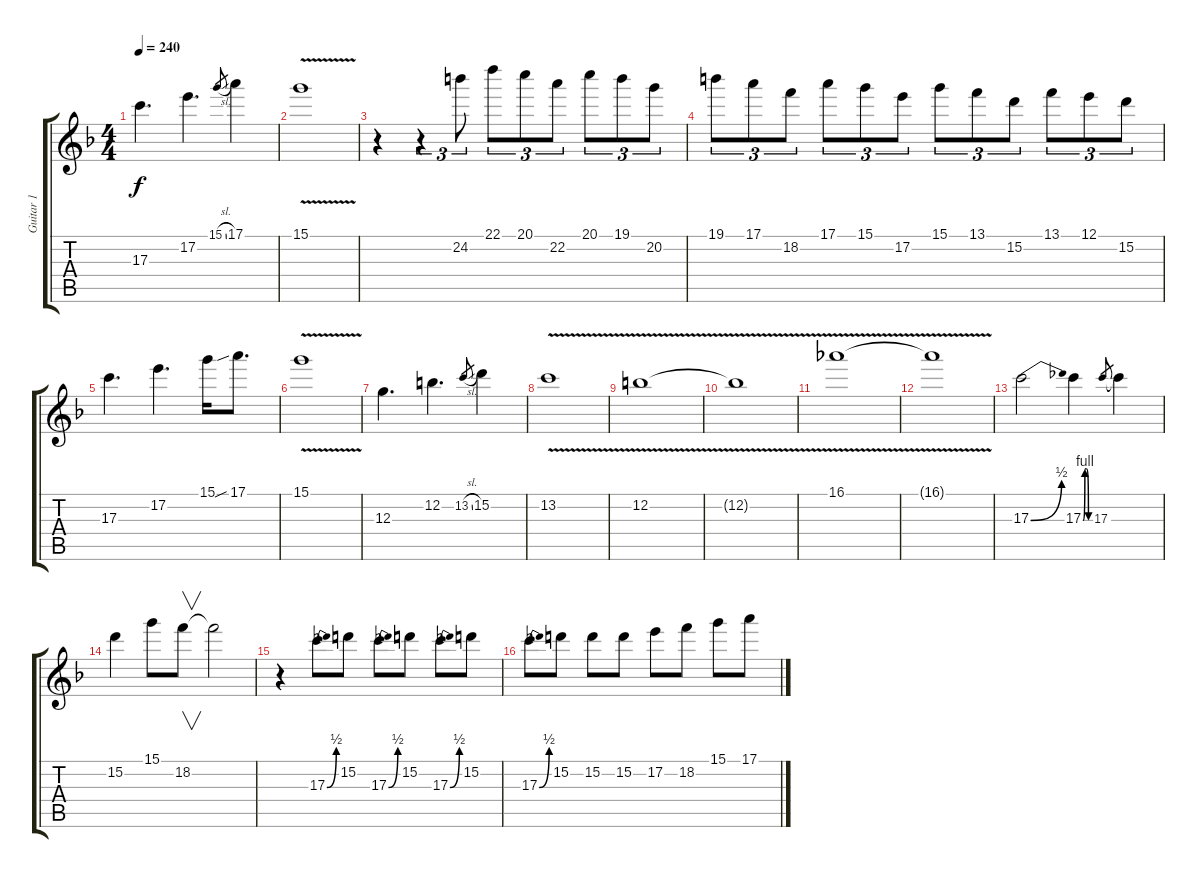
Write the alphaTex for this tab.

\track ("Guitar 1" "Guitar 1") {instrument distortionguitar}
\staff {score tabs}
\tuning (E4 B3 G3 D3 A2 E2) {hide}
\ts (4 4)
\tempo 240
\clef g2
\ks f
17.3.4{d dy f} 17.2.4{d} 15.1{sl}.8{gr} 17.1.4 |
15.1{v}.1 |
r.4 r.4{tu (3 2)} 24.2.8{tu (3 2)} 22.1.8{tu (3 2)} 20.1.8{tu (3 2)} 22.2.8{tu (3 2)} 20.1.8{tu (3 2)} 19.1.8{tu (3 2)} 20.2.8{tu (3 2)} |
19.1.8{tu (3 2)} 17.1.8{tu (3 2)} 18.2.8{tu (3 2)} 17.1.8{tu (3 2)} 15.1.8{tu (3 2)} 17.2.8{tu (3 2)} 15.1.8{tu (3 2)} 13.1.8{tu (3 2)} 15.2.8{tu (3 2)} 13.1.8{tu (3 2)} 12.1.8{tu (3 2)} 15.2.8{tu (3 2)} |
17.3.4{d} 17.2.4{d} 15.1.16 17.1{sib}.8{d} |
15.1{v}.1 |
12.3.4{d} 12.2.4{d} 13.2{sl}.8{gr} 15.2.4 |
13.2{v}.1 |
12.2{v}.1 |
12.2{t}.1 |
16.1{v}.1 |
16.1{t}.1 |
17.3{be (bend 0 0 60 2)}.2 17.3{be (custom 0 0 15 4 30 4 45 0 60 0)}.4 17.3.8{gr} 17.3{t}.4 |
15.2.4 15.1.8 18.2.8{v} 18.2{t}.2 |
r.4 17.3{be (bend 0 0 60 2)}.8 15.2.8 17.3{be (bend 0 0 60 2)}.8 15.2.8 17.3{be (bend 0 0 60 2)}.8 15.2.8 |
17.3{be (bend 0 0 60 2)}.8 15.2.8 15.2.8 15.2.8 17.2.8 18.2.8 15.1.8 17.1.8
